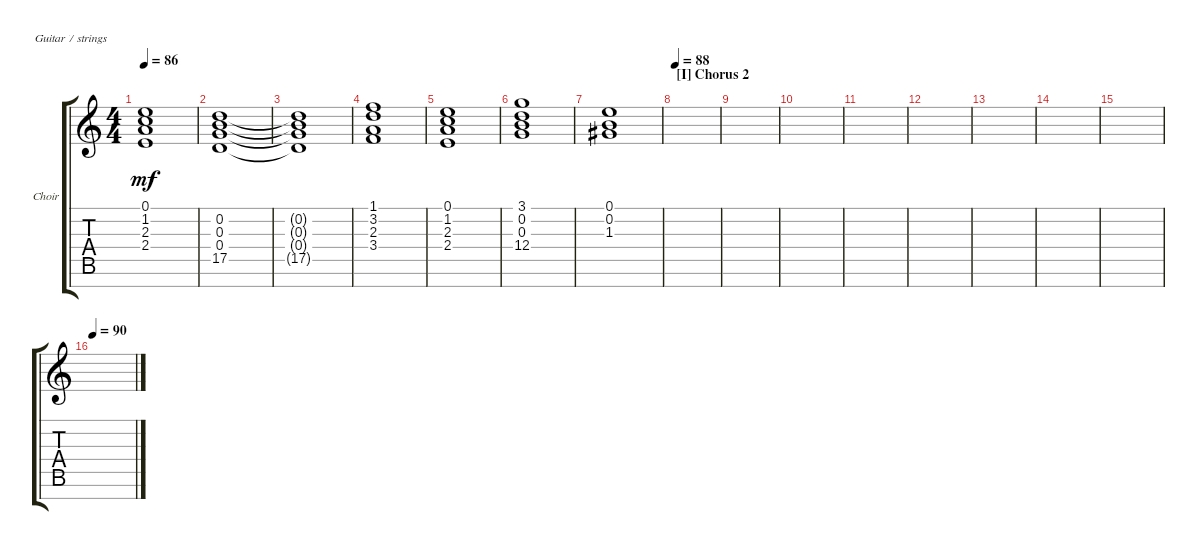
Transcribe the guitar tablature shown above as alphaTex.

\defaultSystemsLayout 4
\bracketExtendMode groupsimilarinstruments
\firstSystemTrackNameOrientation horizontal
\otherSystemsTrackNameOrientation horizontal
\track ("Alto Choir" "Choir") {instrument electricguitarclean}
\staff {score tabs}
\tuning (E4 B3 G3 D3 A2 E2 B1)
\ts (4 4)
\tempo 86
\clef g2
\ks c
(2.4 2.3 1.2 0.1).1{dy mf} |
(0.2 0.3 0.4 17.5).1 |
(17.5{t} 0.4{t} 0.3{t} 0.2{t}).1 |
(1.1 3.2 2.3 3.4).1 |
(2.4 2.3 1.2 0.1).1 |
(3.1 0.2 0.3 12.4).1 |
(1.3 0.2 0.1).1 |
\section ("I" "Chorus 2")
\tempo 88
|
|
|
|
|
|
|
|
\tempo 90
